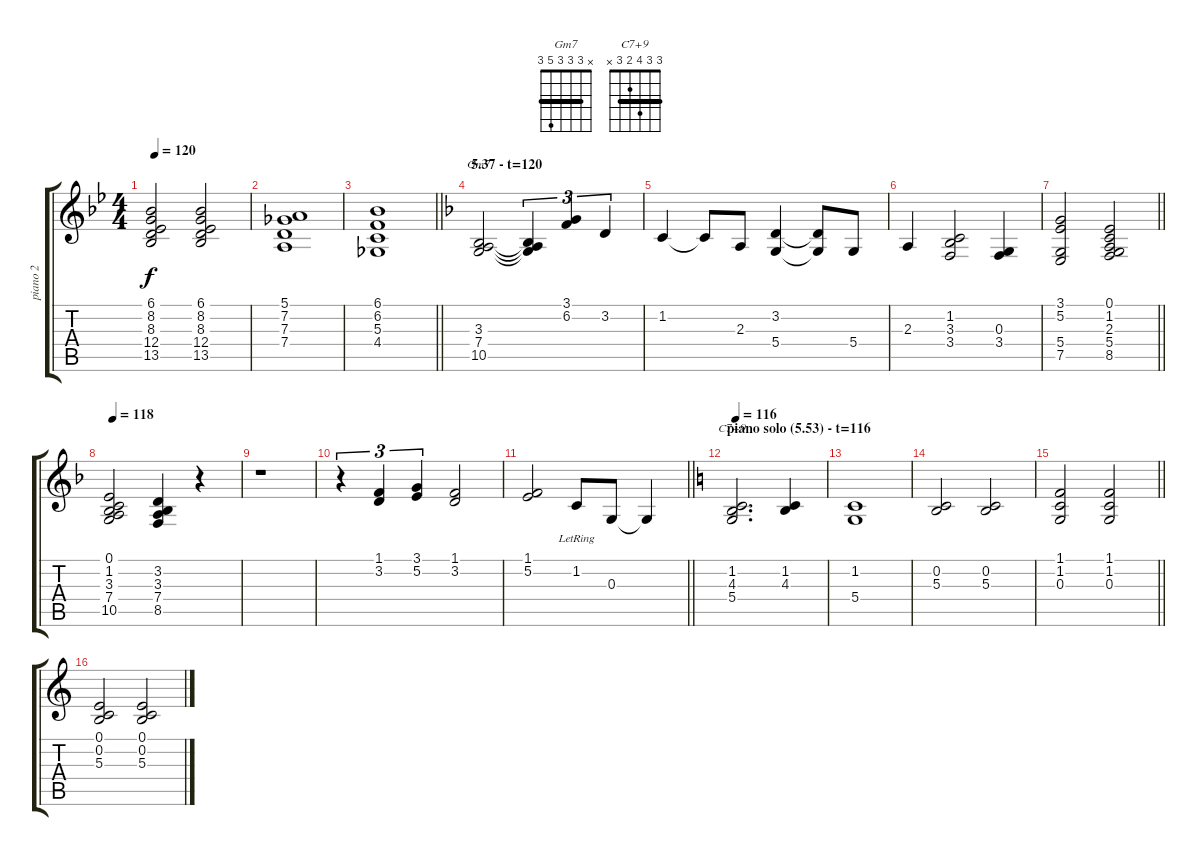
\track ("piano 2" "piano 2") {instrument acousticgrandpiano}
\staff {score tabs}
\tuning (E4 B3 G3 D3 A2 E2) {hide}
\chord ("Gm7" x 3 3 3 5 3) {barre 3}
\chord ("C7+9" 3 3 4 2 3 x) {barre 3}
\ts (4 4)
\tempo 120
\clef g2
\ks bb
(6.1 8.2 8.3 12.4 13.5).2{dy f} (6.1 8.2 8.3 12.4 13.5).2 |
(5.1 7.2 7.3 7.4).1 |
\barLineRight lightlight
(6.1 6.2 5.3 4.4).1 |
\section ("" "5.37 - t=120")
\ks f
(3.3 7.4 10.5).2{ch "Gm7"} (3.3{t} 7.4{t} 10.5{t}).4{tu (3 2)} (3.1 6.2).4{tu (3 2)} 3.2.4{tu (3 2)} |
1.2.4 1.2{t}.8 2.3.8 (3.2 5.4).4 (3.2{t} 5.4{t}).8 5.4.8 |
2.3.4 (1.2 3.3 3.4).2 (0.3 3.4).4 |
\barLineRight lightlight
(3.1 5.2 5.4 7.5).2 (0.1 1.2 2.3 5.4 8.5).2 |
\tempo 118
(0.1 1.2 3.3 7.4 10.5).2 (3.2 3.3 7.4 8.5).4 r.4 |
r.1 |
r.4{tu (3 2)} (1.1 3.2).4{tu (3 2)} (3.1 5.2).4{tu (3 2)} (1.1 3.2).2 |
\barLineRight lightlight
(1.1 5.2).2 1.2{lr}.8 0.3.8 0.3{t}.4 |
\section ("" "piano solo (5.53) - t=116")
\tempo 116
\ks c
(1.2 4.3 5.4).2{d ch "C7+9"} (1.2 4.3).4 |
(1.2 5.4).1 |
(0.2 5.3).2 (0.2 5.3).2 |
\barLineRight lightlight
(1.1 1.2 0.3).2 (1.1 1.2 0.3).2 |
(0.1 0.2 5.3).2 (0.1 0.2 5.3).2
